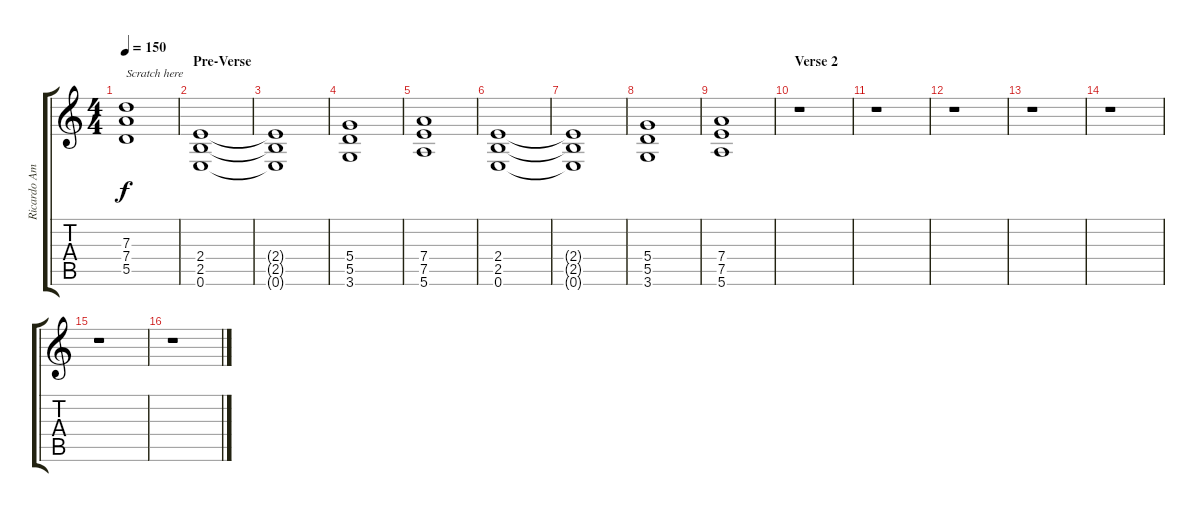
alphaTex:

\track ("Ricardo Amorim (Electric Guitar2)" "Ricardo Am") {instrument overdrivenguitar}
\staff {score tabs}
\tuning (E4 B3 G3 D3 A2 E2) {hide}
\ts (4 4)
\tempo 150
\clef g2
\ks c
(7.3{t} 7.4{t} 5.5{t}).1{txt "Scratch here" dy f} |
\section ("" "Pre-Verse")
(2.4 2.5 0.6).1{volume 10} |
(2.4{t} 2.5{t} 0.6{t}).1 |
(5.4 5.5 3.6).1 |
(7.4 7.5 5.6).1 |
(2.4 2.5 0.6).1 |
(2.4{t} 2.5{t} 0.6{t}).1 |
(5.4 5.5 3.6).1 |
(7.4 7.5 5.6).1 |
\section ("" "Verse 2")
r.1 |
r.1 |
r.1 |
r.1 |
r.1 |
r.1 |
r.1
